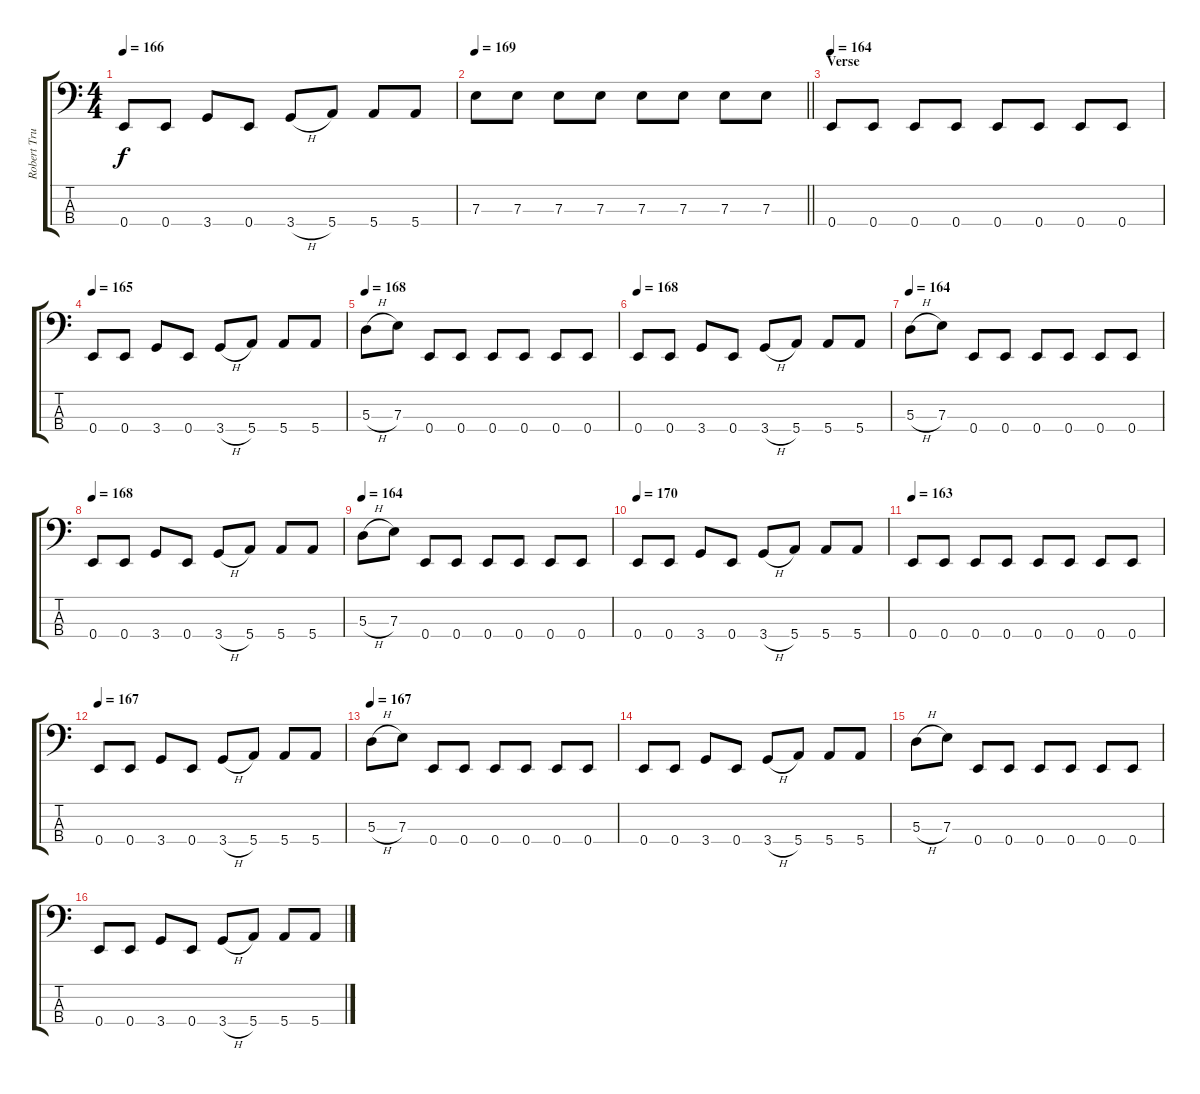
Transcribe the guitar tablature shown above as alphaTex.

\track ("Robert Trujillo" "Robert Tru") {instrument electricbasspick}
\staff {score tabs}
\tuning (G2 D2 A1 E1) {hide}
\ts (4 4)
\tempo 166
\clef f4
\ks c
0.4.8{dy f} 0.4.8 3.4.8 0.4.8 3.4{h}.8 5.4.8 5.4.8 5.4.8 |
\tempo 169
\barLineRight lightlight
7.3.8 7.3.8 7.3.8 7.3.8 7.3.8 7.3.8 7.3.8 7.3.8 |
\section ("" "Verse")
\tempo 164
0.4.8 0.4.8 0.4.8 0.4.8 0.4.8 0.4.8 0.4.8 0.4.8 |
\tempo 165
0.4.8 0.4.8 3.4.8 0.4.8 3.4{h}.8 5.4.8 5.4.8 5.4.8 |
\tempo 168
5.3{h}.8 7.3.8 0.4.8 0.4.8 0.4.8 0.4.8 0.4.8 0.4.8 |
\tempo 168
0.4.8 0.4.8 3.4.8 0.4.8 3.4{h}.8 5.4.8 5.4.8 5.4.8 |
\tempo 164
5.3{h}.8 7.3.8 0.4.8 0.4.8 0.4.8 0.4.8 0.4.8 0.4.8 |
\tempo 168
0.4.8 0.4.8 3.4.8 0.4.8 3.4{h}.8 5.4.8 5.4.8 5.4.8 |
\tempo 164
5.3{h}.8 7.3.8 0.4.8 0.4.8 0.4.8 0.4.8 0.4.8 0.4.8 |
\tempo 170
0.4.8 0.4.8 3.4.8 0.4.8 3.4{h}.8 5.4.8 5.4.8 5.4.8 |
\tempo 163
0.4.8 0.4.8 0.4.8 0.4.8 0.4.8 0.4.8 0.4.8 0.4.8 |
\tempo 167
0.4.8 0.4.8 3.4.8 0.4.8 3.4{h}.8 5.4.8 5.4.8 5.4.8 |
\tempo 167
5.3{h}.8 7.3.8 0.4.8 0.4.8 0.4.8 0.4.8 0.4.8 0.4.8 |
0.4.8 0.4.8 3.4.8 0.4.8 3.4{h}.8 5.4.8 5.4.8 5.4.8 |
5.3{h}.8 7.3.8 0.4.8 0.4.8 0.4.8 0.4.8 0.4.8 0.4.8 |
0.4.8 0.4.8 3.4.8 0.4.8 3.4{h}.8 5.4.8 5.4.8 5.4.8
